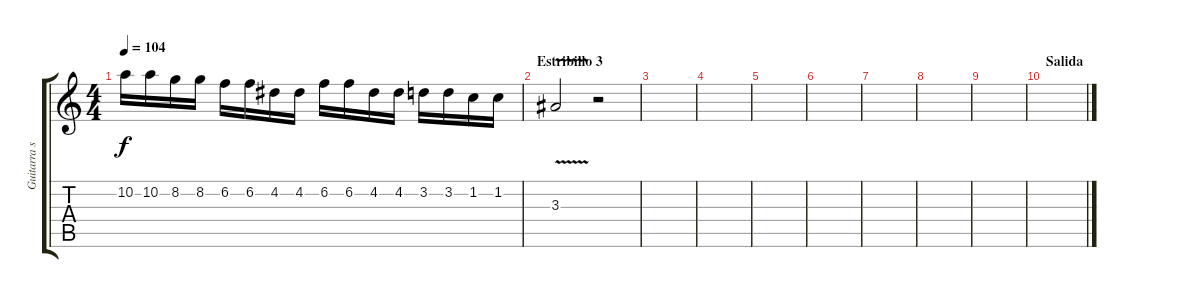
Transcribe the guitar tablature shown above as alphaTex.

\track ("Guitarra solista + fills" "Guitarra s") {instrument acousticguitarnylon}
\staff {score tabs}
\tuning (E4 B3 G3 D3 A2 E2) {hide}
\ts (4 4)
\tempo 104
\clef g2
\ks c
10.2.16{dy f} 10.2.16 8.2.16 8.2.16 6.2.16 6.2.16 4.2.16 4.2.16 6.2.16 6.2.16 4.2.16 4.2.16 3.2.16 3.2.16 1.2.16 1.2.16 |
\section ("" "Estribillo 3")
3.3{v}.2 r.2 |
|
|
|
|
|
|
|
\section ("" "Salida")
